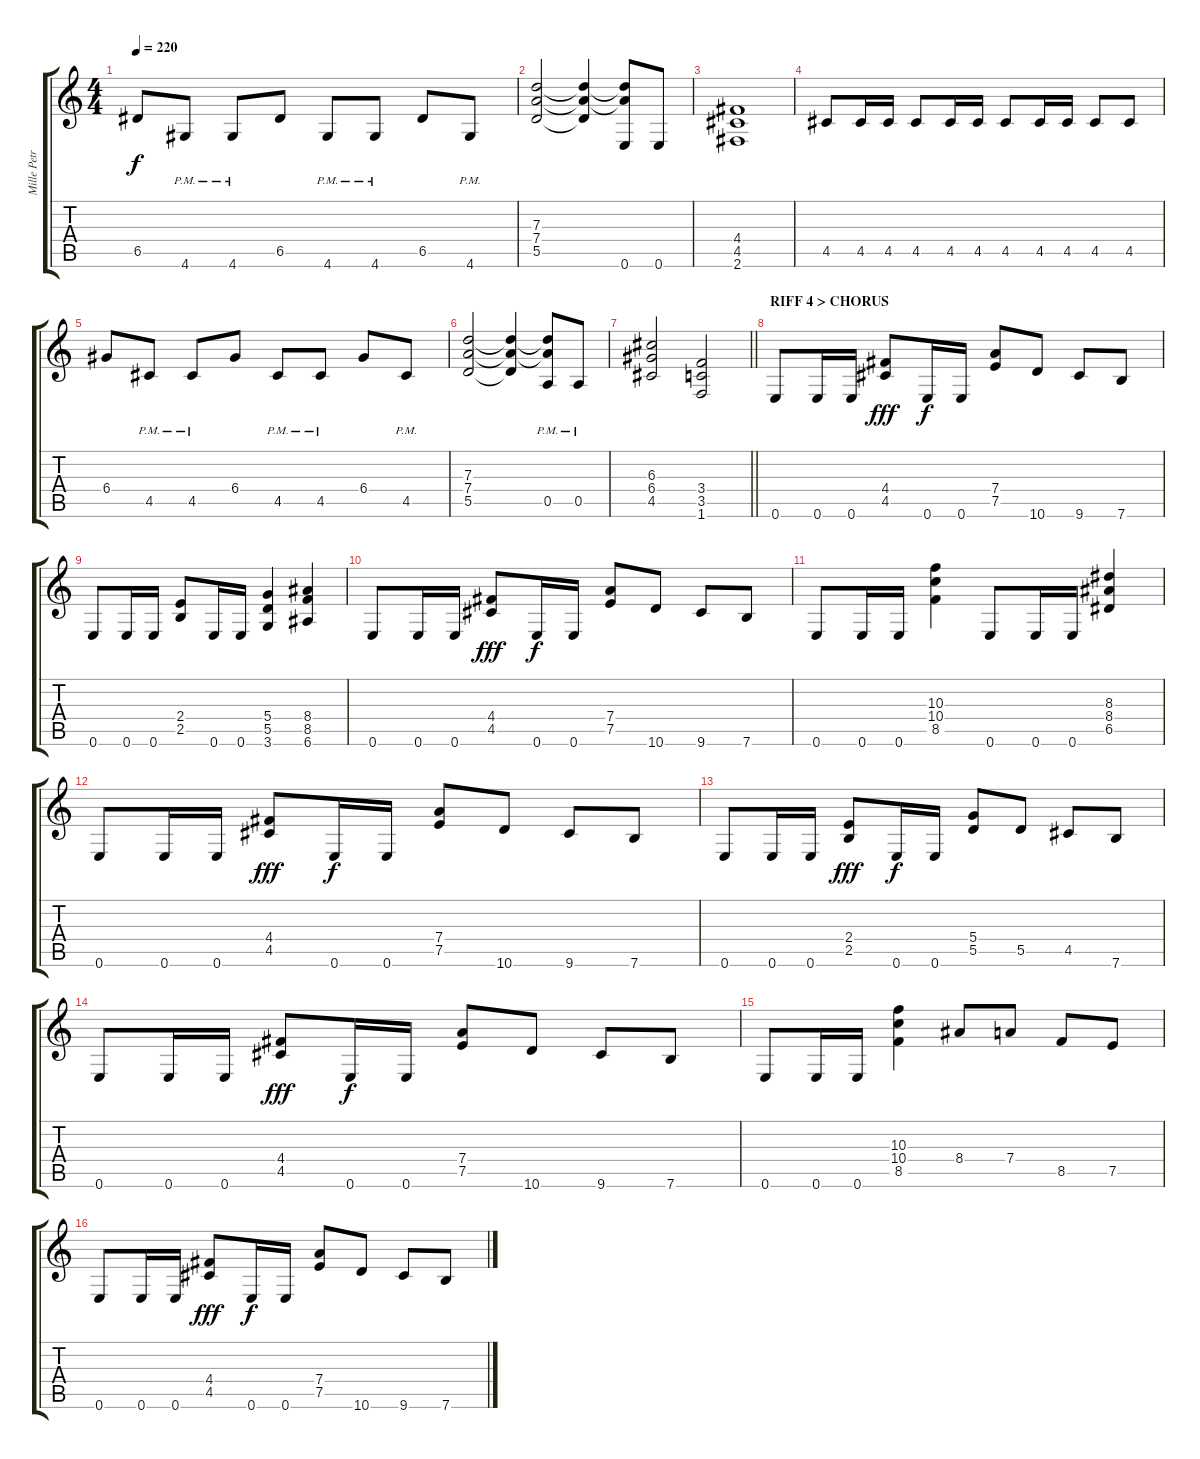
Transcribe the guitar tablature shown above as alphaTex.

\track ("Mille Petrozza" "Mille Petr") {instrument distortionguitar}
\staff {score tabs}
\tuning (E4 B3 G3 D3 A2 E2) {hide}
\ts (4 4)
\tempo 220
\clef g2
\ks c
6.5.8{dy f} 4.6{pm}.8 4.6{pm}.8 6.5.8 4.6{pm}.8 4.6{pm}.8 6.5.8 4.6{pm}.8 |
(7.3 7.4 5.5).2 (7.3{t} 7.4{t} 5.5{t}).4 (7.3{t} 7.4{t} 0.6).8 0.6.8 |
(4.4 4.5 2.6).1 |
4.5.8 4.5.16 4.5.16 4.5.8 4.5.16 4.5.16 4.5.8 4.5.16 4.5.16 4.5.8 4.5.8 |
6.4.8 4.5{pm}.8 4.5{pm}.8 6.4.8 4.5{pm}.8 4.5{pm}.8 6.4.8 4.5{pm}.8 |
(7.3 7.4 5.5).2 (7.3{t} 7.4{t} 5.5{t}).4 (7.3{t} 7.4{t} 0.5{pm}).8 0.5{pm}.8 |
\barLineRight lightlight
(6.3 6.4 4.5).2 (3.4 3.5 1.6).2 |
\section ("" "RIFF 4 > CHORUS")
0.6.8 0.6.16 0.6.16 (4.4 4.5).8{dy fff} 0.6.16{dy f} 0.6.16 (7.4 7.5).8 10.6.8 9.6.8 7.6.8 |
0.6.8 0.6.16 0.6.16 (2.4 2.5).8 0.6.16 0.6.16 (5.4 5.5 3.6).4 (8.4 8.5 6.6).4 |
0.6.8 0.6.16 0.6.16 (4.4 4.5).8{dy fff} 0.6.16{dy f} 0.6.16 (7.4 7.5).8 10.6.8 9.6.8 7.6.8 |
0.6.8 0.6.16 0.6.16 (10.3 10.4 8.5).4 0.6.8 0.6.16 0.6.16 (8.3 8.4 6.5).4 |
0.6.8 0.6.16 0.6.16 (4.4 4.5).8{dy fff} 0.6.16{dy f} 0.6.16 (7.4 7.5).8 10.6.8 9.6.8 7.6.8 |
0.6.8 0.6.16 0.6.16 (2.4 2.5).8{dy fff} 0.6.16{dy f} 0.6.16 (5.4 5.5).8 5.5.8 4.5.8 7.6.8 |
0.6.8 0.6.16 0.6.16 (4.4 4.5).8{dy fff} 0.6.16{dy f} 0.6.16 (7.4 7.5).8 10.6.8 9.6.8 7.6.8 |
0.6.8 0.6.16 0.6.16 (10.3 10.4 8.5).4 8.4.8 7.4.8 8.5.8 7.5.8 |
0.6.8 0.6.16 0.6.16 (4.4 4.5).8{dy fff} 0.6.16{dy f} 0.6.16 (7.4 7.5).8 10.6.8 9.6.8 7.6.8
